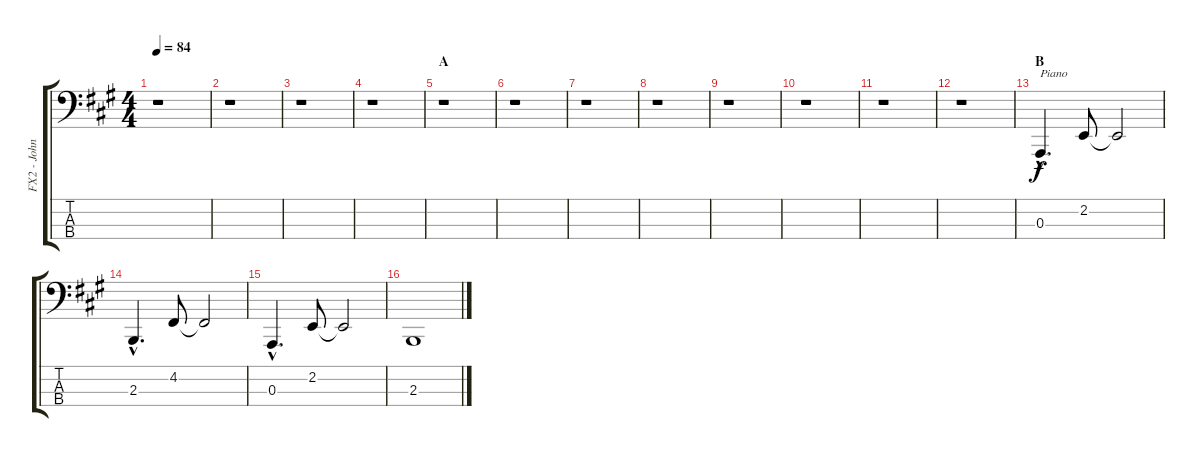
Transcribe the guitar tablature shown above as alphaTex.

\track ("FX2 - John F" "FX2 - John") {instrument acousticgrandpiano}
\staff {score tabs}
\tuning (G2 D2 A1 E1) {hide}
\ts (4 4)
\tempo 84
\clef f4
\ks a
r.1{dy f instrument acousticgrandpiano} |
r.1 |
r.1 |
r.1 |
\section ("" "A")
r.1 |
r.1 |
r.1 |
r.1 |
r.1 |
r.1 |
r.1 |
r.1 |
\section ("" "B")
0.3{hac}.4{d txt "Piano"} 2.2.8 2.2{t}.2 |
2.3{hac}.4{d} 4.2.8 4.2{t}.2 |
0.3{hac}.4{d} 2.2.8 2.2{t}.2 |
2.3.1
